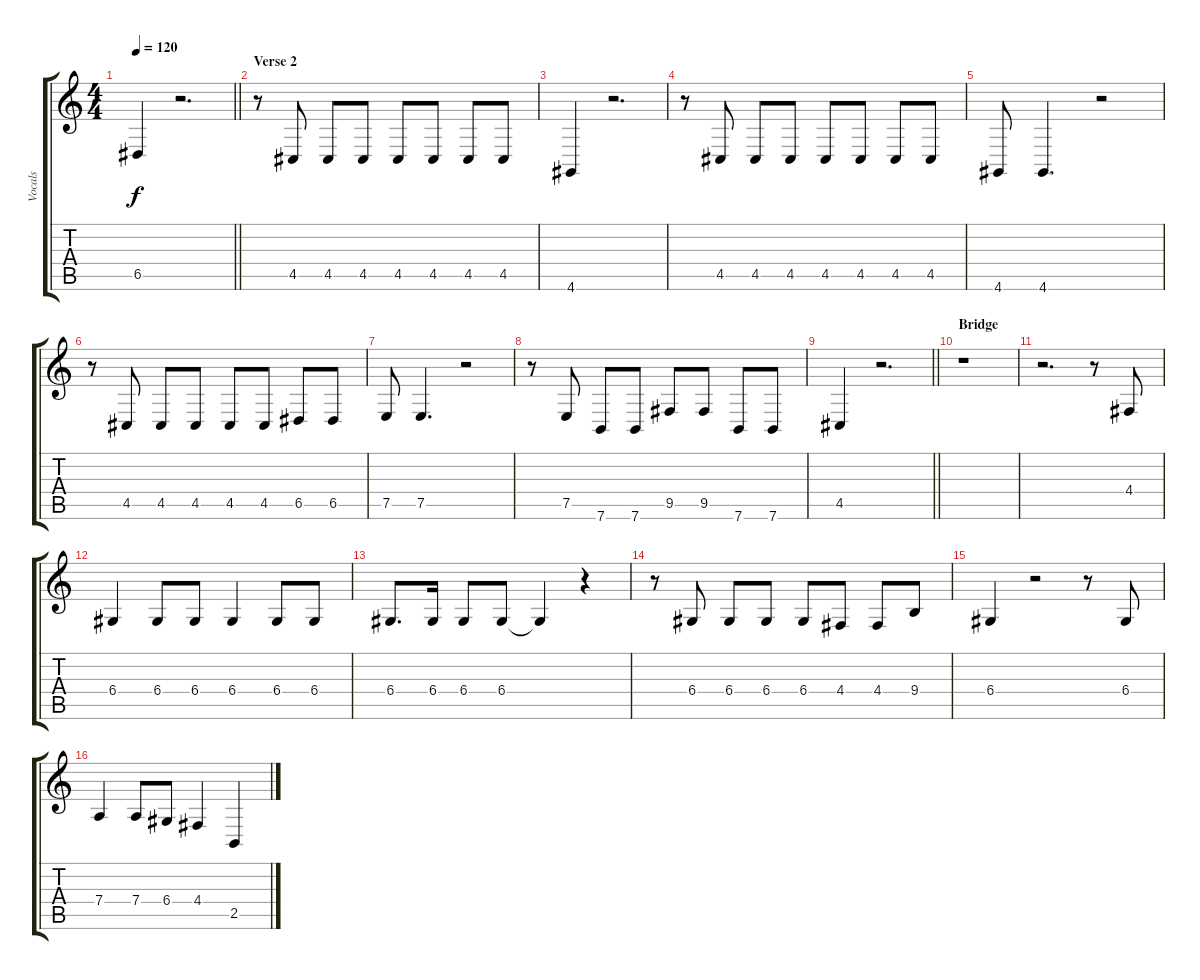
\track ("Vocals" "Vocals") {instrument tuba}
\staff {score tabs}
\tuning (E4 B3 G3 D3 A2 E2) {hide}
\ts (4 4)
\tempo 120
\clef g2
\barLineRight lightlight
\ks c
6.5.4{dy f} r.2{d} |
\section ("" "Verse 2")
r.8 4.5.8 4.5.8 4.5.8 4.5.8 4.5.8 4.5.8 4.5.8 |
4.6.4 r.2{d} |
r.8 4.5.8 4.5.8 4.5.8 4.5.8 4.5.8 4.5.8 4.5.8 |
4.6.8 4.6.4{d} r.2 |
r.8 4.5.8 4.5.8 4.5.8 4.5.8 4.5.8 6.5.8 6.5.8 |
7.5.8 7.5.4{d} r.2 |
r.8 7.5.8 7.6.8 7.6.8 9.5.8 9.5.8 7.6.8 7.6.8 |
\barLineRight lightlight
4.5.4 r.2{d} |
\section ("" "Bridge")
r.1 |
r.2{d} r.8 4.4.8 |
6.4.4 6.4.8 6.4.8 6.4.4 6.4.8 6.4.8 |
6.4.8{d} 6.4.16 6.4.8 6.4.8 6.4{t}.4 r.4 |
r.8 6.4.8 6.4.8 6.4.8 6.4.8 4.4.8 4.4.8 9.4.8 |
6.4.4 r.2 r.8 6.4.8 |
7.4.4 7.4.8 6.4.8 4.4.4 2.5.4
